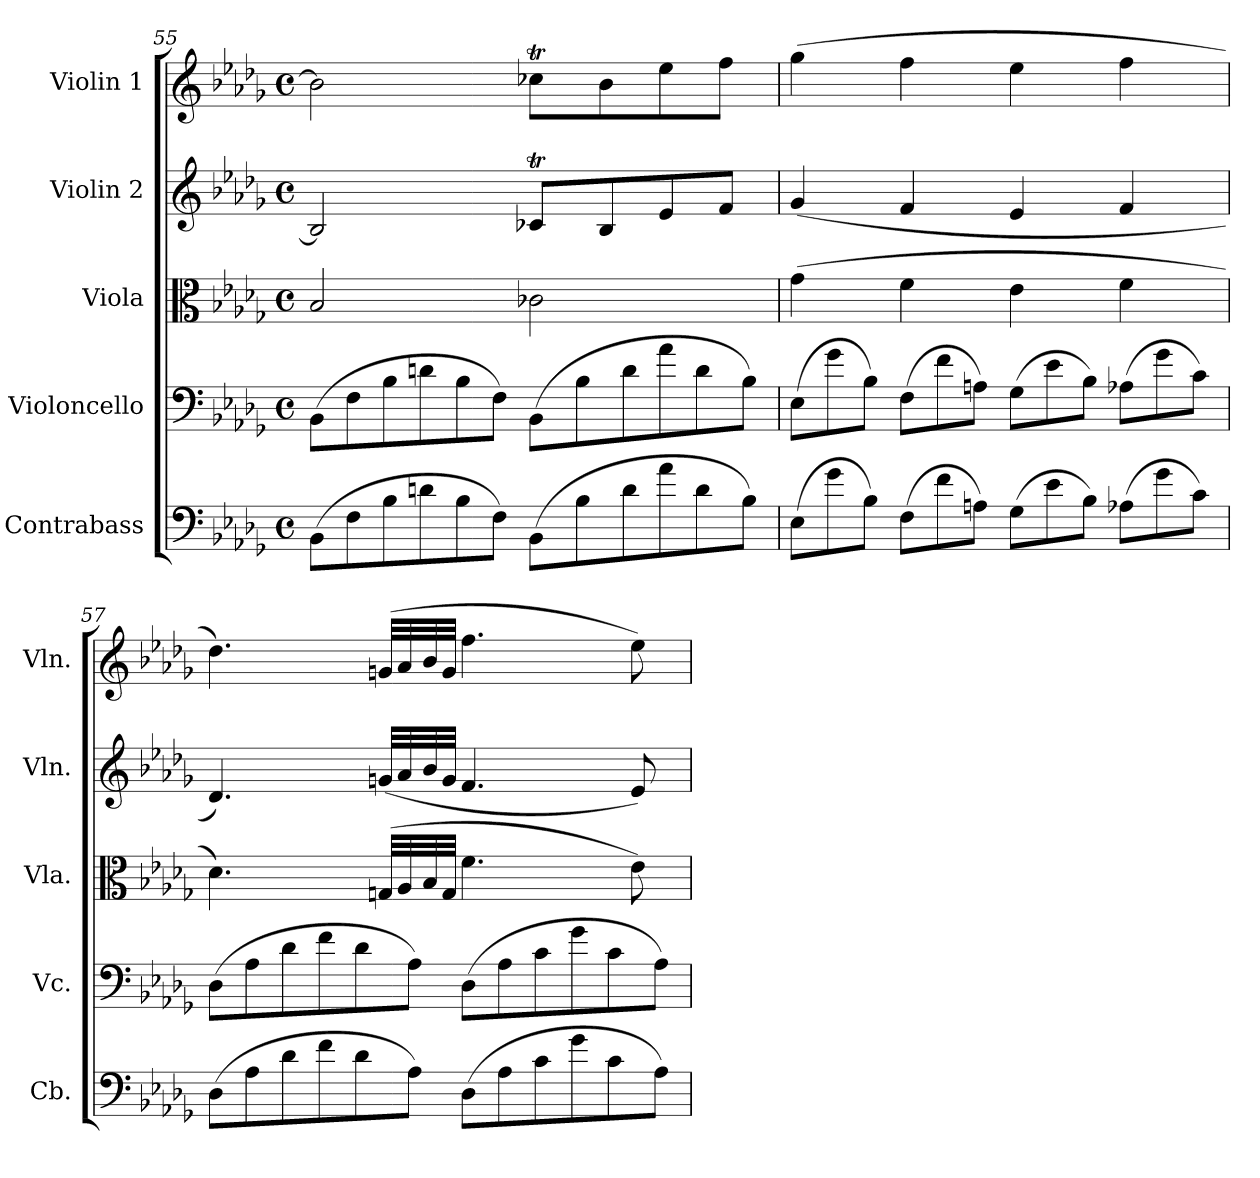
**kern	**kern	**kern	**kern	**kern
*part5	*part4	*part3	*part2	*part1
*staff5	*staff4	*staff3	*staff2	*staff1
*I"Contrabass	*I"Violoncello	*I"Viola	*I"Violin 2	*I"Violin 1
*I'Cb.	*I'Vc.	*I'Vla.	*I'Vln.	*I'Vln.
*clefF4	*clefF4	*clefC3	*clefG2	*clefG2
*ITrd7c12	*	*	*	*
*k[b-e-a-d-g-]	*k[b-e-a-d-g-]	*k[b-e-a-d-g-]	*k[b-e-a-d-g-]	*k[b-e-a-d-g-]
*M4/4	*M4/4	*M4/4	*M4/4	*M4/4
*met(c)	*met(c)	*met(c)	*met(c)	*met(c)
*Xtuplet	*Xtuplet	*	*	*
=55	=55	=55	=55	=55
*	*	*	*^	*^
(12BBB-\L	(12BB-\L	2B-/	2B-/]	2ryy	2b-\]	2ryy
12FF\	12F\	.	.	.	.	.
12BB-\	12B-\	.	.	.	.	.
12Dn\	12dn\	.	.	.	.	.
12BB-\	12B-\	.	.	.	.	.
12FF\J)	12F\J)	.	.	.	.	.
*	*	*	*	*Xbrackettup	*	*Xbrackettup
(12BBB-\L	(12BB-\L	2c-X\	8c-XT/L	24c-/LLyy	8cc-XT\L	24cc-\LLyy
.	.	.	.	24d-/yy	.	24dd-\yy
12BB-\	12B-\	.	.	24c-/JJyy	.	24cc-\JJyy
.	.	.	8B-/	4.ryy	8b-\	4.ryy
12D\	12d\	.	.	.	.	.
12A-\	12a-\	.	8e-/	.	8ee-\	.
12D\	12d\	.	.	.	.	.
.	.	.	8f/J	.	8ff\J	.
12BB-\J)	12B-\J)	.	.	.	.	.
*	*	*	*v	*v	*	*
*	*	*	*	*v	*v
!!LO:LB:g=z
=56	=56	=56	=56	=56
(12EE-\L	(12E-\L	(4g-\	(4g-/	(4gg-\
12G-\	12g-\	.	.	.
12BB-\J)	12B-\J)	.	.	.
(12FF\L	(12F\L	4f\	4f/	4ff\
12F\	12f\	.	.	.
12AAn\J)	12An\J)	.	.	.
(12GG-\L	(12G-\L	4e-\	4e-/	4ee-\
12E-\	12e-\	.	.	.
12BB-\J)	12B-\J)	.	.	.
(12AA-X\L	(12A-X\L	4f\	4f/	4ff\
12G-\	12g-\	.	.	.
12C\J)	12c\J)	.	.	.
=57	=57	=57	=57	=57
(12DD-\L	(12D-\L	4.d-\)	4.d-/)	4.dd-\)
12AA-\	12A-\	.	.	.
12D-\	12d-\	.	.	.
12F\	12f\	.	.	.
12D-\	12d-\	.	.	.
.	.	(32Gn/LLL	(32gn/LLL	(32gn/LLL
.	.	32A-/	32a-/	32a-/
12AA-\J)	12A-\J)	.	.	.
.	.	32B-/	32b-/	32b-/
.	.	32G/JJJ	32g/JJJ	32g/JJJ
(12DD-\L	(12D-\L	4.f\	4.f/	4.ff\
12AA-\	12A-\	.	.	.
12C\	12c\	.	.	.
12G-\	12g-\	.	.	.
12C\	12c\	.	.	.
.	.	8e-\)	8e-/)	8ee-\)
12AA-\J)	12A-\J)	.	.	.
=	=	=	=	=
*-	*-	*-	*-	*-
